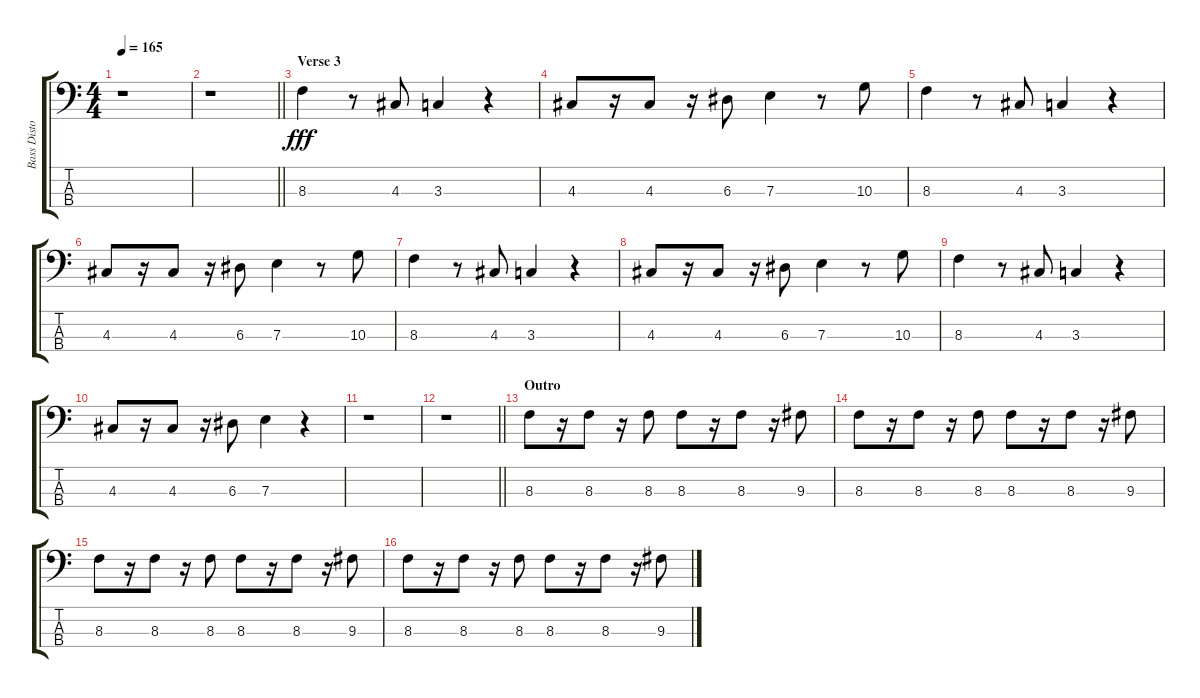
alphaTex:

\track ("Bass Distortion" "Bass Disto") {instrument distortionguitar}
\staff {score tabs}
\tuning (G2 D2 A1 E1) {hide}
\ts (4 4)
\tempo 165
\clef f4
\ks c
r.1{dy f} |
\barLineRight lightlight
r.1 |
\section ("" "Verse 3")
8.3.4{dy fff} r.8 4.3.8 3.3.4 r.4 |
4.3.8 r.16 4.3.8 r.16 6.3.8 7.3.4 r.8 10.3.8 |
8.3.4 r.8 4.3.8 3.3.4 r.4 |
4.3.8 r.16 4.3.8 r.16 6.3.8 7.3.4 r.8 10.3.8 |
8.3.4 r.8 4.3.8 3.3.4 r.4 |
4.3.8 r.16 4.3.8 r.16 6.3.8 7.3.4 r.8 10.3.8 |
8.3.4 r.8 4.3.8 3.3.4 r.4 |
4.3.8 r.16 4.3.8 r.16 6.3.8 7.3.4 r.4 |
r.1 |
\barLineRight lightlight
r.1 |
\section ("" "Outro")
8.3.8 r.16 8.3.8 r.16 8.3.8 8.3.8 r.16 8.3.8 r.16 9.3.8 |
8.3.8 r.16 8.3.8 r.16 8.3.8 8.3.8 r.16 8.3.8 r.16 9.3.8 |
8.3.8 r.16 8.3.8 r.16 8.3.8 8.3.8 r.16 8.3.8 r.16 9.3.8 |
8.3.8 r.16 8.3.8 r.16 8.3.8 8.3.8 r.16 8.3.8 r.16 9.3.8
